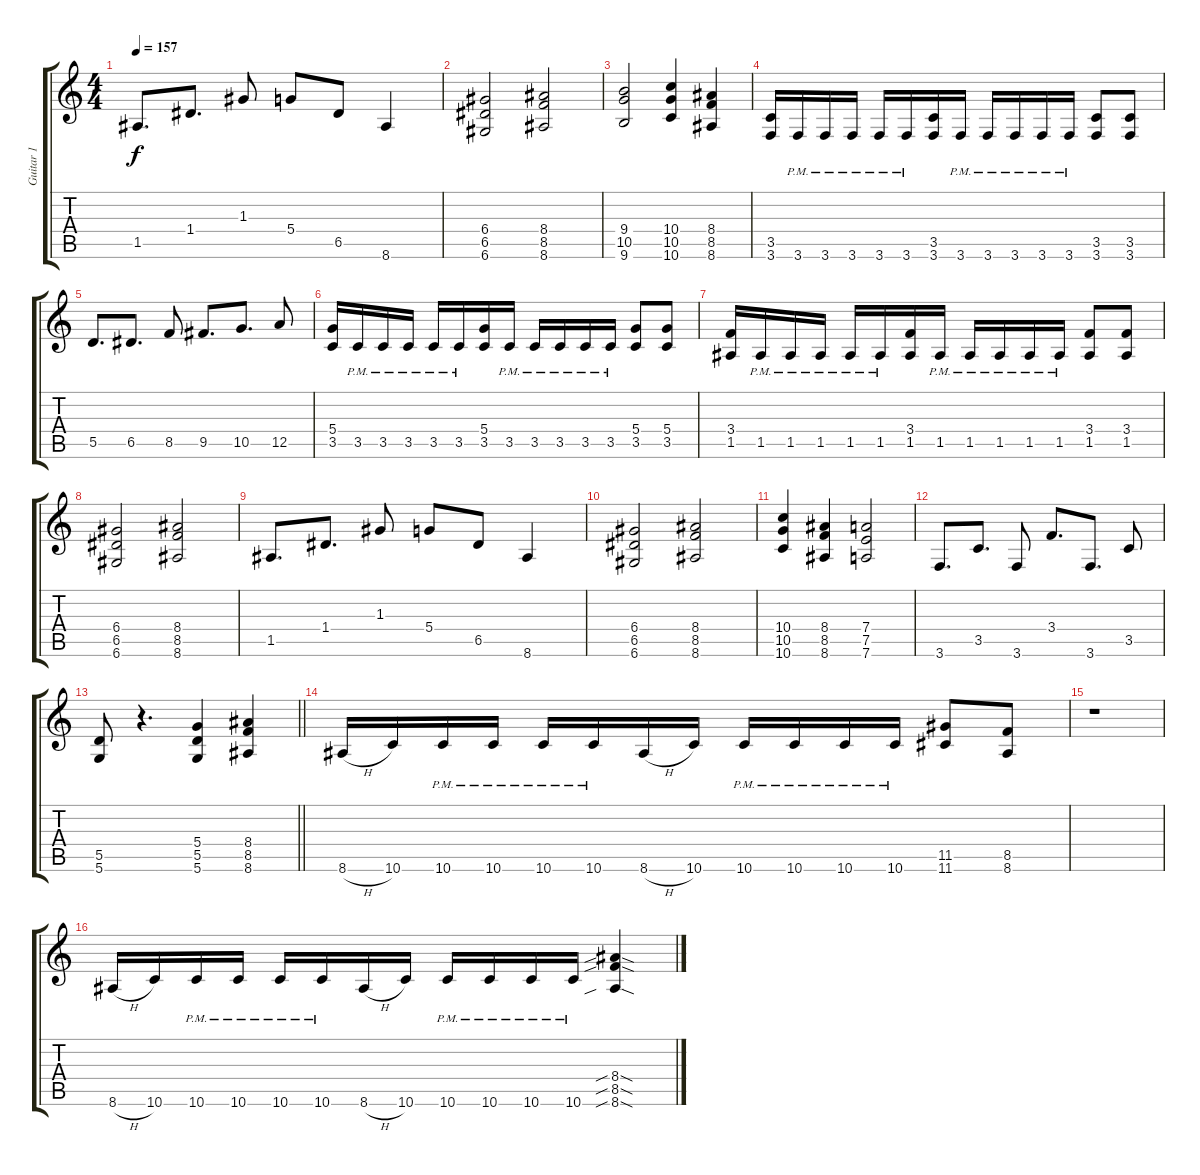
\track ("Guitar 1" "Guitar 1") {instrument distortionguitar}
\staff {score tabs}
\tuning (E4 B3 G3 D3 A2 D2) {hide}
\ts (4 4)
\tempo 157
\clef g2
\ks c
1.5.8{d dy f} 1.4.8{d} 1.3.8 5.4.8 6.5.8 8.6.4 |
(6.4 6.5 6.6).2 (8.4 8.5 8.6).2 |
(9.4 10.5 9.6).2 (10.4 10.5 10.6).4 (8.4 8.5 8.6).4 |
(3.5 3.6).16 3.6{pm}.16 3.6{pm}.16 3.6{pm}.16 3.6{pm}.16 3.6{pm}.16 (3.5 3.6).16 3.6{pm}.16 3.6{pm}.16 3.6{pm}.16 3.6{pm}.16 3.6{pm}.16 (3.5 3.6).8 (3.5 3.6).8 |
5.5.8{d} 6.5.8{d} 8.5.8 9.5.8{d} 10.5.8{d} 12.5.8 |
(5.4 3.5).16 3.5{pm}.16 3.5{pm}.16 3.5{pm}.16 3.5{pm}.16 3.5{pm}.16 (5.4 3.5).16 3.5{pm}.16 3.5{pm}.16 3.5{pm}.16 3.5{pm}.16 3.5{pm}.16 (5.4 3.5).8 (5.4 3.5).8 |
(3.4 1.5).16 1.5{pm}.16 1.5{pm}.16 1.5{pm}.16 1.5{pm}.16 1.5{pm}.16 (3.4 1.5).16 1.5{pm}.16 1.5{pm}.16 1.5{pm}.16 1.5{pm}.16 1.5{pm}.16 (3.4 1.5).8 (3.4 1.5).8 |
(6.4 6.5 6.6).2 (8.4 8.5 8.6).2 |
1.5.8{d} 1.4.8{d} 1.3.8 5.4.8 6.5.8 8.6.4 |
(6.4 6.5 6.6).2 (8.4 8.5 8.6).2 |
(10.4 10.5 10.6).4 (8.4 8.5 8.6).4 (7.4 7.5 7.6).2 |
3.6.8{d} 3.5.8{d} 3.6.8 3.4.8{d} 3.6.8{d} 3.5.8 |
\barLineRight lightlight
(5.5 5.6).8 r.4{d} (5.4 5.5 5.6).4 (8.4 8.5 8.6).4 |
8.6{h}.16 10.6.16 10.6{pm}.16 10.6{pm}.16 10.6{pm}.16 10.6{pm}.16 8.6{h}.16 10.6.16 10.6{pm}.16 10.6{pm}.16 10.6{pm}.16 10.6{pm}.16 (11.5 11.6).8 (8.5 8.6).8 |
r.1 |
8.6{h}.16 10.6.16 10.6{pm}.16 10.6{pm}.16 10.6{pm}.16 10.6{pm}.16 8.6{h}.16 10.6.16 10.6{pm}.16 10.6{pm}.16 10.6{pm}.16 10.6{pm}.16 (8.4{sib sod} 8.5{sib sod} 8.6{sib sod}).4
